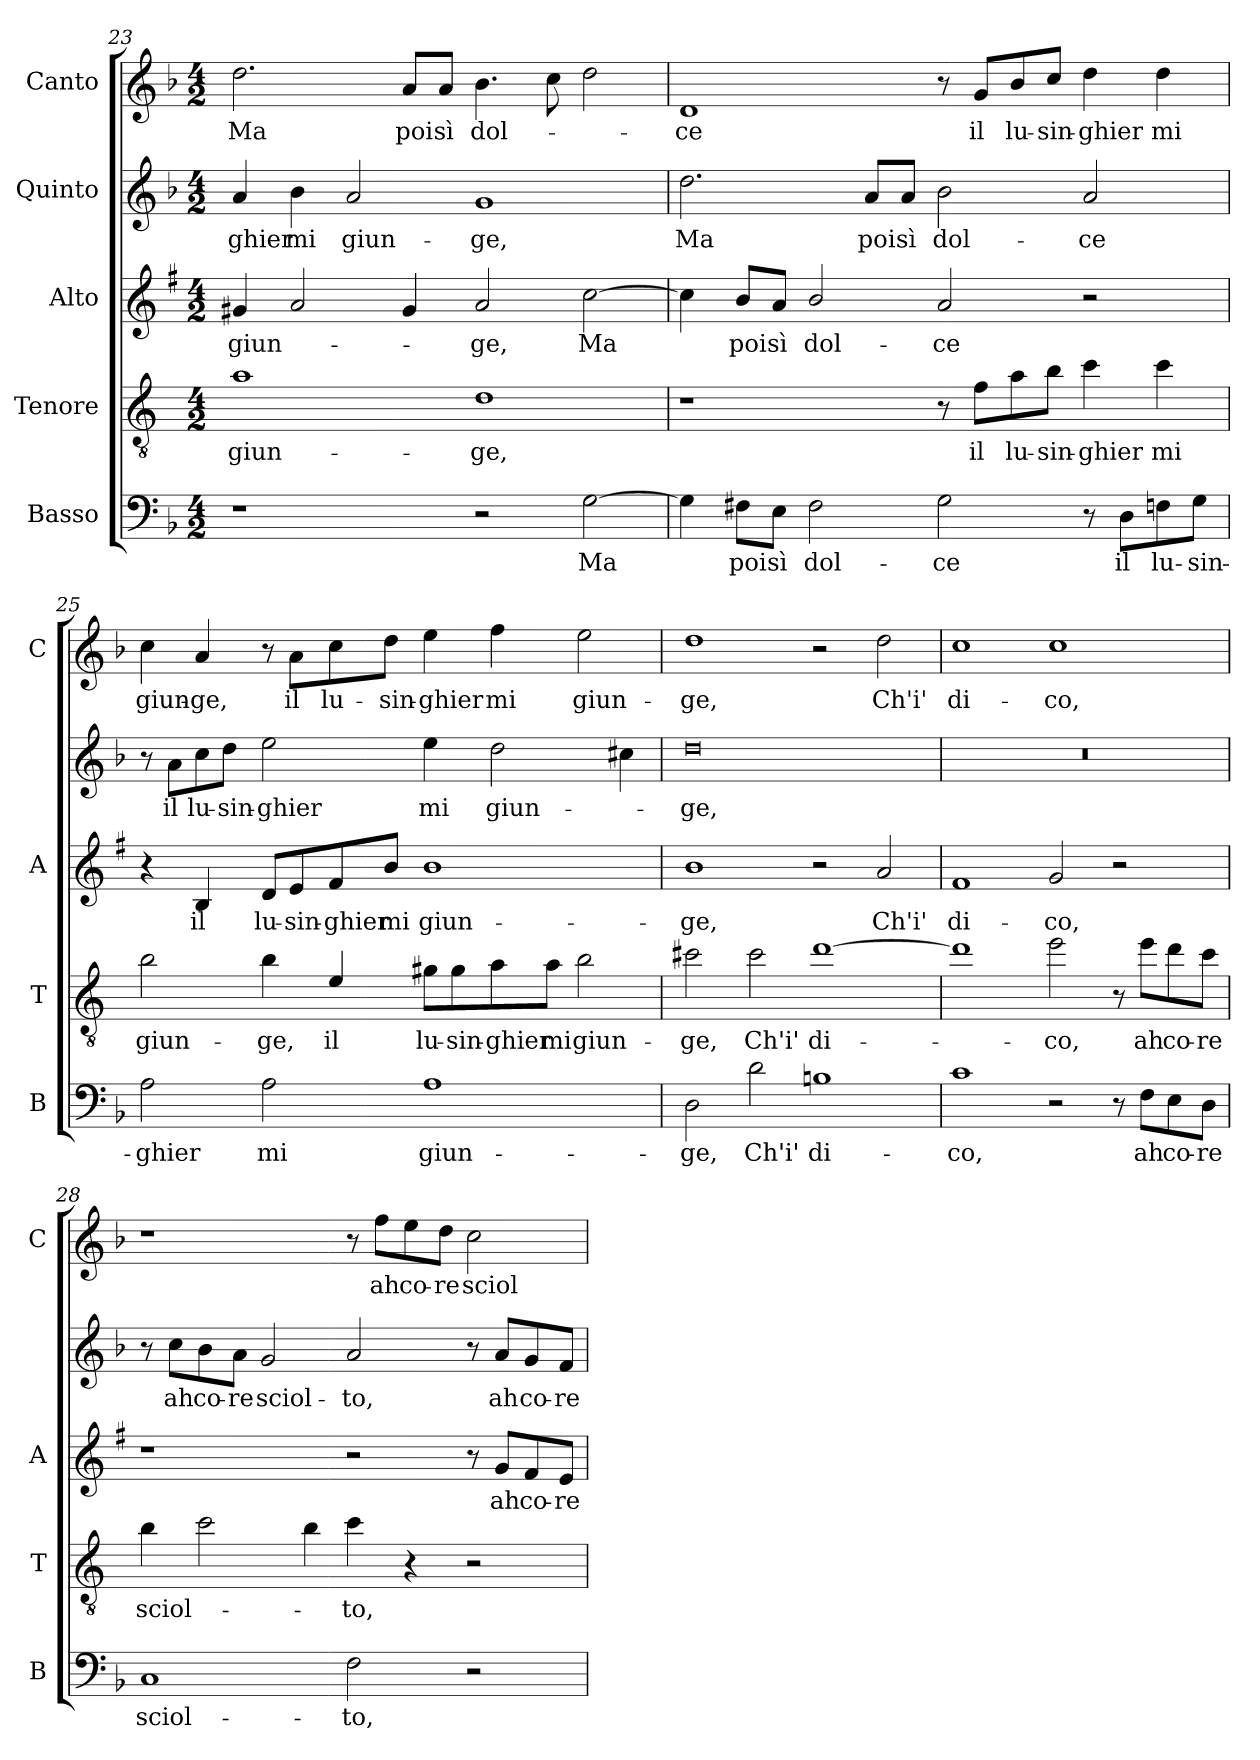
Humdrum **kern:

**kern	**text	**kern	**text	**kern	**text	**kern	**text	**kern	**text
*part5	*part5	*part4	*part4	*part3	*part3	*part2	*part2	*part1	*part1
*staff5	*staff5	*staff4	*staff4	*staff3	*staff3	*staff2	*staff2	*staff1	*staff1
*I"Basso	*	*I"Tenore	*	*I"Alto	*	*I"Quinto	*	*I"Canto	*
*I'B	*	*I'T	*	*I'A	*	*	*	*I'C	*
*clefF4	*	*clefGv2	*	*clefG2	*	*clefG2	*	*clefG2	*
*	*	*ITrd4c7	*	*ITrd1c2	*	*	*	*	*
*k[b-]	*	*k[b-]	*	*k[b-]	*	*k[b-]	*	*k[b-]	*
*F:	*	*F:	*	*F:	*	*F:	*	*F:	*
*M4/2	*	*M4/2	*	*M4/2	*	*M4/2	*	*M4/2	*
=23	=23	=23	=23	=23	=23	=23	=23	=23	=23
!	!	!	!LO:LY:b	!	!LO:LY:b	!	!LO:LY:b	!	!LO:LY:b
1r	.	1d	giun-	4f#X/	giun-	4a/	-ghier	2.dd\	Ma
!	!	!	!	!	!	!	!LO:LY:b	!	!
.	.	.	.	2g/	.	4b-\	mi	.	.
!	!	!	!	!	!	!	!LO:LY:b	!	!
.	.	.	.	.	.	2a/	giun-	.	.
!	!	!	!	!	!	!	!	!	!LO:LY:b
.	.	.	.	4f#/	.	.	.	8a/L	poi
!	!	!	!	!	!	!	!	!	!LO:LY:b
.	.	.	.	.	.	.	.	8a/J	sì
!	!	!	!LO:LY:b	!	!LO:LY:b	!	!LO:LY:b	!	!LO:LY:b
2r	.	1G	-ge,	2g/	-ge,	1g	-ge,	4.b-\	dol-
.	.	.	.	.	.	.	.	8cc\	.
!	!LO:LY:b	!	!	!	!LO:LY:b	!	!	!	!
[2G\	Ma	.	.	[2b-\	Ma	.	.	2dd\	.
!!LO:LB:g=z
=24	=24	=24	=24	=24	=24	=24	=24	=24	=24
!	!	!	!	!	!	!	!LO:LY:b	!	!LO:LY:b
4G\]	.	1r	.	4b-\]	.	2.dd\	Ma	1d	-ce
!	!LO:LY:b	!	!	!	!LO:LY:b	!	!	!	!
8F#X\L	poi	.	.	8a/L	poi	.	.	.	.
!	!LO:LY:b	!	!	!	!LO:LY:b	!	!	!	!
8E\J	sì	.	.	8g/J	sì	.	.	.	.
!	!LO:LY:b	!	!	!	!LO:LY:b	!	!	!	!
2F#\	dol-	.	.	2a/	dol-	.	.	.	.
!	!	!	!	!	!	!	!LO:LY:b	!	!
.	.	.	.	.	.	8a/L	poi	.	.
!	!	!	!	!	!	!	!LO:LY:b	!	!
.	.	.	.	.	.	8a/J	sì	.	.
!	!LO:LY:b	!	!	!	!LO:LY:b	!	!LO:LY:b	!	!
2G\	-ce	8r	.	2g/	-ce	2b-\	dol-	8r	.
!	!	!	!LO:LY:b	!	!	!	!	!	!LO:LY:b
.	.	8B-\L	il	.	.	.	.	8g/L	il
!	!	!	!LO:LY:b	!	!	!	!	!	!LO:LY:b
.	.	8d\	lu-	.	.	.	.	8b-/	lu-
!	!	!	!LO:LY:b	!	!	!	!	!	!LO:LY:b
.	.	8e\J	-sin-	.	.	.	.	8cc/J	-sin-
!	!	!	!LO:LY:b	!	!	!	!LO:LY:b	!	!LO:LY:b
8r	.	4f\	-ghier	2r	.	2a/	-ce	4dd\	-ghier
!	!LO:LY:b	!	!	!	!	!	!	!	!
8D\L	il	.	.	.	.	.	.	.	.
!	!LO:LY:b	!	!LO:LY:b	!	!	!	!	!	!LO:LY:b
8Fn\	lu-	4f\	mi	.	.	.	.	4dd\	mi
!	!LO:LY:b	!	!	!	!	!	!	!	!
8G\J	-sin-	.	.	.	.	.	.	.	.
=25	=25	=25	=25	=25	=25	=25	=25	=25	=25
!	!LO:LY:b	!	!LO:LY:b	!	!	!	!	!	!LO:LY:b
2A\	-ghier	2e\	giun-	4r	.	8r	.	4cc\	giun-
!	!	!	!	!	!	!	!LO:LY:b	!	!
.	.	.	.	.	.	8a\L	il	.	.
!	!	!	!	!	!LO:LY:b	!	!LO:LY:b	!	!LO:LY:b
.	.	.	.	4A/	il	8cc\	lu-	4a/	-ge,
!	!	!	!	!	!	!	!LO:LY:b	!	!
.	.	.	.	.	.	8dd\J	-sin-	.	.
!	!LO:LY:b	!	!LO:LY:b	!	!LO:LY:b	!	!LO:LY:b	!	!
2A\	mi	4e\	-ge,	8c/L	lu-	2ee\	-ghier	8r	.
!	!	!	!	!	!LO:LY:b	!	!	!	!LO:LY:b
.	.	.	.	8d/	-sin-	.	.	8a\L	il
!	!	!	!LO:LY:b	!	!LO:LY:b	!	!	!	!LO:LY:b
.	.	4A/	il	8e/	-ghier	.	.	8cc\	lu-
!	!	!	!	!	!LO:LY:b	!	!	!	!LO:LY:b
.	.	.	.	8a/J	mi	.	.	8dd\J	-sin-
!	!LO:LY:b	!	!LO:LY:b	!	!LO:LY:b	!	!LO:LY:b	!	!LO:LY:b
1A	giun-	8c#X\L	lu-	1a	giun-	4ee\	mi	4ee\	-ghier
!	!	!	!LO:LY:b	!	!	!	!	!	!
.	.	8c#\	-sin-	.	.	.	.	.	.
!	!	!	!LO:LY:b	!	!	!	!LO:LY:b	!	!LO:LY:b
.	.	8d\	-ghier	.	.	2dd\	giun-	4ff\	mi
!	!	!	!LO:LY:b	!	!	!	!	!	!
.	.	8d\J	mi	.	.	.	.	.	.
!	!	!	!LO:LY:b	!	!	!	!	!	!LO:LY:b
.	.	2e\	giun-	.	.	.	.	2ee\	giun-
.	.	.	.	.	.	4cc#X\	.	.	.
!!LO:LB:g=z
=26	=26	=26	=26	=26	=26	=26	=26	=26	=26
!	!LO:LY:b	!	!LO:LY:b	!	!LO:LY:b	!	!LO:LY:b	!	!LO:LY:b
2D\	-ge,	2f#X\	-ge,	1a	-ge,	0dd	-ge,	1dd	-ge,
!	!LO:LY:b	!	!LO:LY:b	!	!	!	!	!	!
2d\	Ch'i'	2f#\	Ch'i'	.	.	.	.	.	.
!	!LO:LY:b	!	!LO:LY:b	!	!	!	!	!	!
1Bn	di-	[1g	di-	2r	.	.	.	2r	.
!	!	!	!	!	!LO:LY:b	!	!	!	!LO:LY:b
.	.	.	.	2g/	Ch'i'	.	.	2dd\	Ch'i'
=27	=27	=27	=27	=27	=27	=27	=27	=27	=27
!	!LO:LY:b	!	!	!	!LO:LY:b	!	!	!	!LO:LY:b
1c	-co,	1g]	.	1e	di-	0r	.	1cc	di-
!	!	!	!LO:LY:b	!	!LO:LY:b	!	!	!	!LO:LY:b
2r	.	2a\	-co,	2f/	-co,	.	.	1cc	-co,
8r	.	8r	.	2r	.	.	.	.	.
!	!LO:LY:b	!	!LO:LY:b	!	!	!	!	!	!
8F\L	ah	8a\L	ah	.	.	.	.	.	.
!	!LO:LY:b	!	!LO:LY:b	!	!	!	!	!	!
8E\	co-	8g\	co-	.	.	.	.	.	.
!	!LO:LY:b	!	!LO:LY:b	!	!	!	!	!	!
8D\J	-re	8f\J	-re	.	.	.	.	.	.
=28	=28	=28	=28	=28	=28	=28	=28	=28	=28
!	!LO:LY:b	!	!LO:LY:b	!	!	!	!	!	!
1C	sciol-	4e\	sciol-	1r	.	8r	.	1r	.
!	!	!	!	!	!	!	!LO:LY:b	!	!
.	.	.	.	.	.	8cc\L	ah	.	.
!	!	!	!	!	!	!	!LO:LY:b	!	!
.	.	2f\	.	.	.	8b-\	co-	.	.
!	!	!	!	!	!	!	!LO:LY:b	!	!
.	.	.	.	.	.	8a\J	-re	.	.
!	!	!	!	!	!	!	!LO:LY:b	!	!
.	.	.	.	.	.	2g/	sciol-	.	.
.	.	4e\	.	.	.	.	.	.	.
!	!LO:LY:b	!	!LO:LY:b	!	!	!	!LO:LY:b	!	!
2F\	-to,	4f\	-to,	2r	.	2a/	-to,	8r	.
!	!	!	!	!	!	!	!	!	!LO:LY:b
.	.	.	.	.	.	.	.	8ff\L	ah
!	!	!	!	!	!	!	!	!	!LO:LY:b
.	.	4r	.	.	.	.	.	8ee\	co-
!	!	!	!	!	!	!	!	!	!LO:LY:b
.	.	.	.	.	.	.	.	8dd\J	-re
!	!	!	!	!	!	!	!	!	!LO:LY:b
2r	.	2r	.	8r	.	8r	.	2cc\	sciol-
!	!	!	!	!	!LO:LY:b	!	!LO:LY:b	!	!
.	.	.	.	8f/L	ah	8a/L	ah	.	.
!	!	!	!	!	!LO:LY:b	!	!LO:LY:b	!	!
.	.	.	.	8e/	co-	8g/	co-	.	.
!	!	!	!	!	!LO:LY:b	!	!LO:LY:b	!	!
.	.	.	.	8d/J	-re	8f/J	-re	.	.
=	=	=	=	=	=	=	=	=	=
*-	*-	*-	*-	*-	*-	*-	*-	*-	*-
